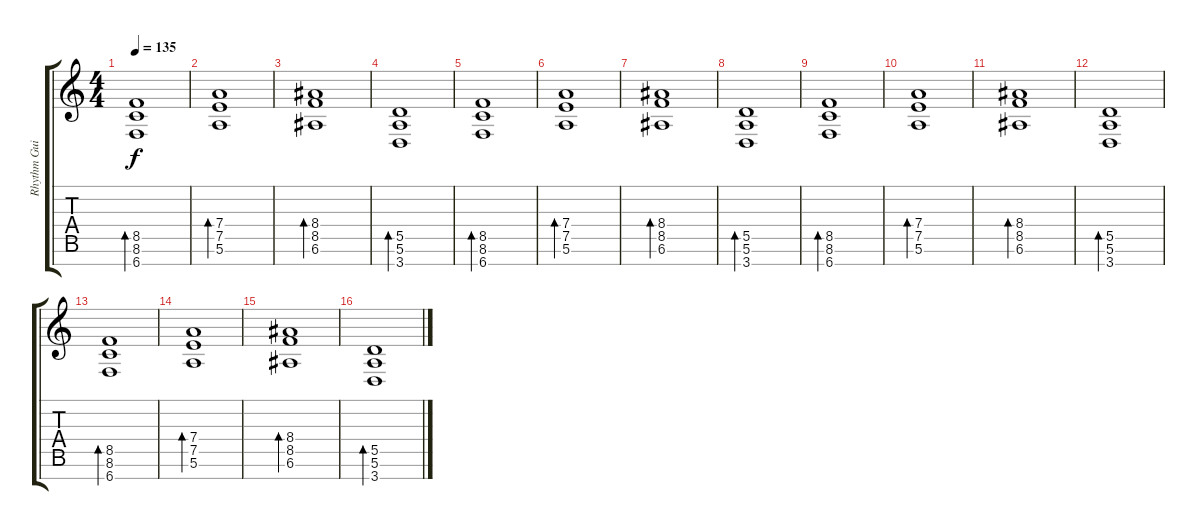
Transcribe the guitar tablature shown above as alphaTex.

\track ("Rhythm Guitar" "Rhythm Gui") {instrument electricguitarclean}
\staff {score tabs}
\tuning (E4 B3 G3 D3 A2 E2 B1) {hide}
\ts (4 4)
\tempo 135
\clef g2
\ks c
(8.5 8.6 6.7).1{bd 120 dy f instrument distortionguitar} |
(7.4 7.5 5.6).1{bd 120 instrument distortionguitar} |
(8.4 8.5 6.6).1{bd 120 instrument distortionguitar} |
(5.5 5.6 3.7).1{bd 120 instrument distortionguitar} |
(8.5 8.6 6.7).1{bd 120 instrument distortionguitar} |
(7.4 7.5 5.6).1{bd 120 instrument distortionguitar} |
(8.4 8.5 6.6).1{bd 120 instrument distortionguitar} |
(5.5 5.6 3.7).1{bd 120 instrument distortionguitar} |
(8.5 8.6 6.7).1{bd 120 instrument distortionguitar} |
(7.4 7.5 5.6).1{bd 120 instrument distortionguitar} |
(8.4 8.5 6.6).1{bd 120 instrument distortionguitar} |
(5.5 5.6 3.7).1{bd 120 instrument distortionguitar} |
(8.5 8.6 6.7).1{bd 120 instrument distortionguitar} |
(7.4 7.5 5.6).1{bd 120 instrument distortionguitar} |
(8.4 8.5 6.6).1{bd 120 instrument distortionguitar} |
(5.5 5.6 3.7).1{bd 120 instrument distortionguitar}
